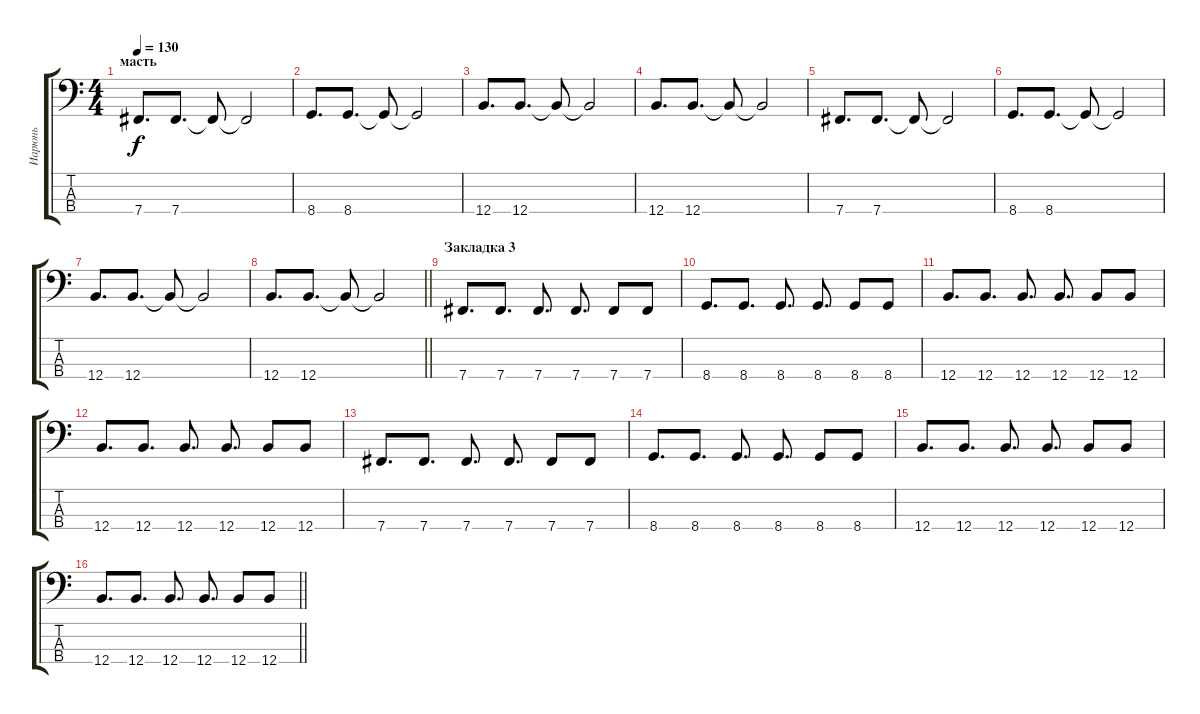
\track ("Иарюнь" "Иарюнь") {instrument slapbass2}
\staff {score tabs}
\tuning (E2 B1 Gb1 B0) {hide}
\ts (4 4)
\section ("" "масть")
\tempo 130
\clef f4
\ks c
7.4.8{d dy f} 7.4.8{d} 7.4{t}.8 7.4{t}.2 |
8.4.8{d} 8.4.8{d} 8.4{t}.8 8.4{t}.2 |
12.4.8{d} 12.4.8{d} 12.4{t}.8 12.4{t}.2 |
12.4.8{d} 12.4.8{d} 12.4{t}.8 12.4{t}.2 |
7.4.8{d} 7.4.8{d} 7.4{t}.8 7.4{t}.2 |
8.4.8{d} 8.4.8{d} 8.4{t}.8 8.4{t}.2 |
12.4.8{d} 12.4.8{d} 12.4{t}.8 12.4{t}.2 |
\barLineRight lightlight
12.4.8{d} 12.4.8{d} 12.4{t}.8 12.4{t}.2 |
\section ("" "Закладка 3")
7.4.8{d} 7.4.8{d} 7.4.8{d} 7.4.8{d} 7.4.8 7.4.8 |
8.4.8{d} 8.4.8{d} 8.4.8{d} 8.4.8{d} 8.4.8 8.4.8 |
12.4.8{d} 12.4.8{d} 12.4.8{d} 12.4.8{d} 12.4.8 12.4.8 |
12.4.8{d} 12.4.8{d} 12.4.8{d} 12.4.8{d} 12.4.8 12.4.8 |
7.4.8{d} 7.4.8{d} 7.4.8{d} 7.4.8{d} 7.4.8 7.4.8 |
8.4.8{d} 8.4.8{d} 8.4.8{d} 8.4.8{d} 8.4.8 8.4.8 |
12.4.8{d} 12.4.8{d} 12.4.8{d} 12.4.8{d} 12.4.8 12.4.8 |
\barLineRight lightlight
12.4.8{d} 12.4.8{d} 12.4.8{d} 12.4.8{d} 12.4.8 12.4.8
